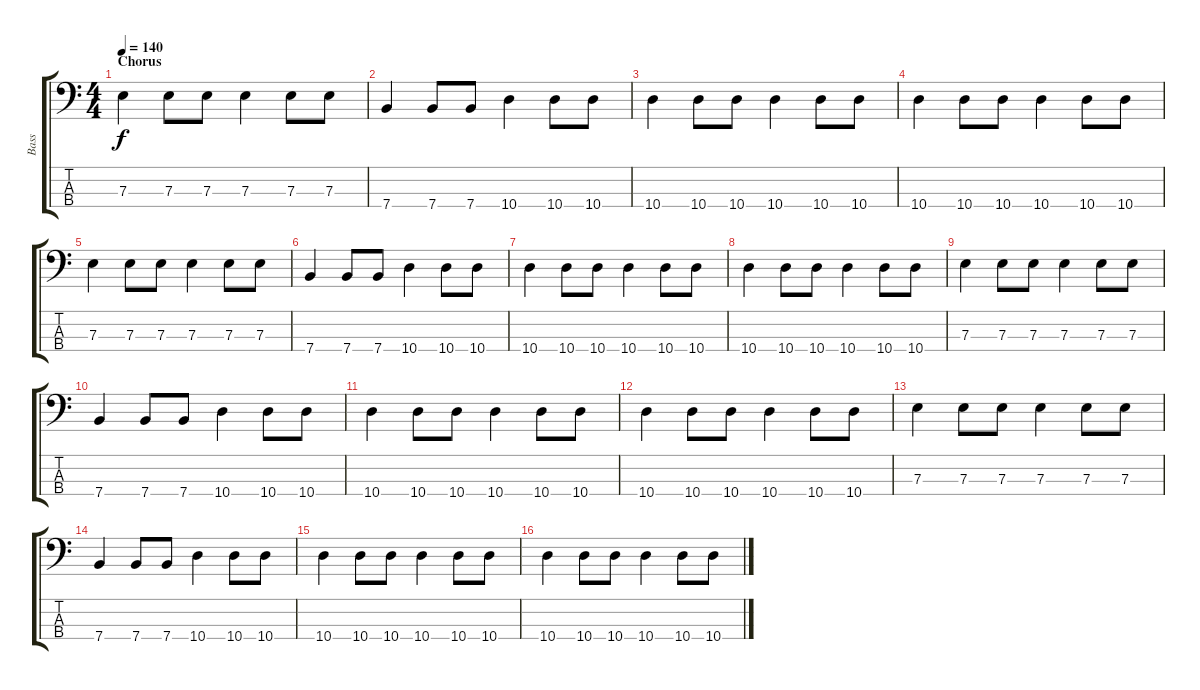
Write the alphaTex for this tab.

\track ("Bass" "Bass") {instrument electricbassfinger}
\staff {score tabs}
\tuning (G2 D2 A1 E1) {hide}
\ts (4 4)
\section ("" "Chorus")
\tempo 140
\clef f4
\ks c
7.3.4{dy f} 7.3.8 7.3.8 7.3.4 7.3.8 7.3.8 |
7.4.4 7.4.8 7.4.8 10.4.4 10.4.8 10.4.8 |
10.4.4 10.4.8 10.4.8 10.4.4 10.4.8 10.4.8 |
10.4.4 10.4.8 10.4.8 10.4.4 10.4.8 10.4.8 |
7.3.4 7.3.8 7.3.8 7.3.4 7.3.8 7.3.8 |
7.4.4 7.4.8 7.4.8 10.4.4 10.4.8 10.4.8 |
10.4.4 10.4.8 10.4.8 10.4.4 10.4.8 10.4.8 |
10.4.4 10.4.8 10.4.8 10.4.4 10.4.8 10.4.8 |
7.3.4 7.3.8 7.3.8 7.3.4 7.3.8 7.3.8 |
7.4.4 7.4.8 7.4.8 10.4.4 10.4.8 10.4.8 |
10.4.4 10.4.8 10.4.8 10.4.4 10.4.8 10.4.8 |
10.4.4 10.4.8 10.4.8 10.4.4 10.4.8 10.4.8 |
7.3.4 7.3.8 7.3.8 7.3.4 7.3.8 7.3.8 |
7.4.4 7.4.8 7.4.8 10.4.4 10.4.8 10.4.8 |
10.4.4 10.4.8 10.4.8 10.4.4 10.4.8 10.4.8 |
10.4.4 10.4.8 10.4.8 10.4.4 10.4.8 10.4.8
